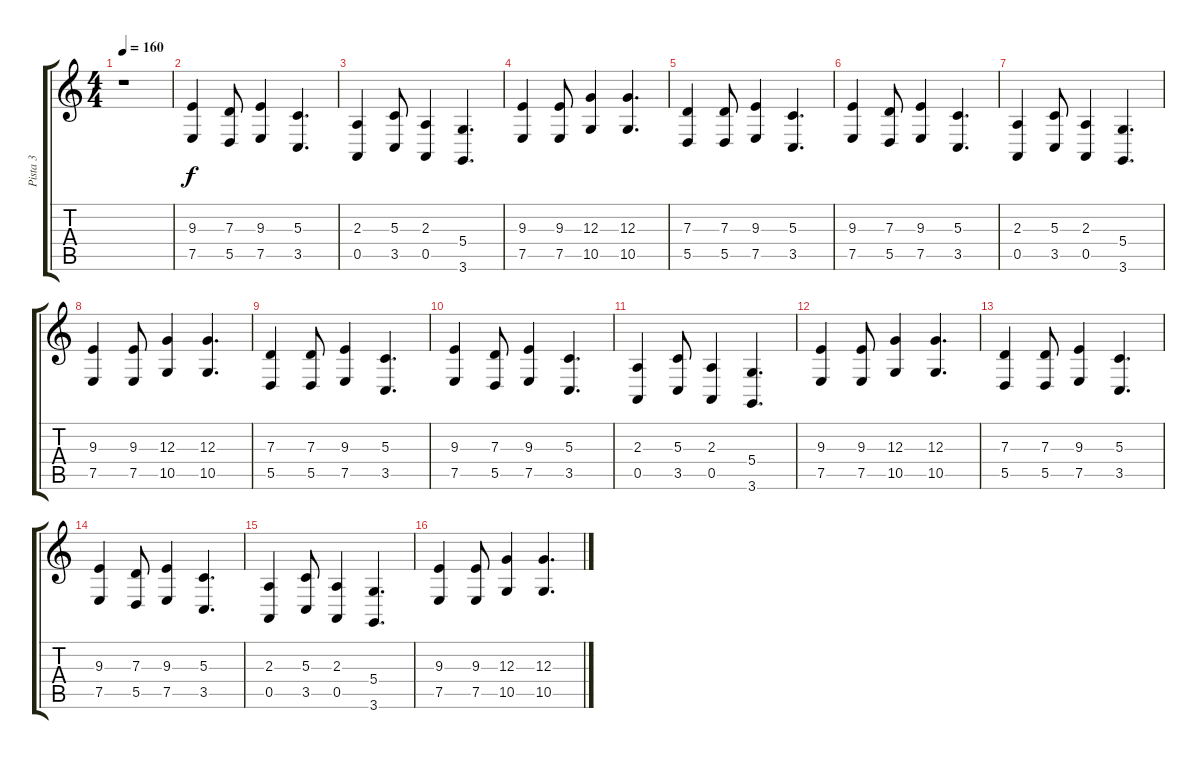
\track ("Pista 3" "Pista 3") {instrument stringensemble1}
\staff {score tabs}
\tuning (E4 B3 G3 D3 A2 E2) {hide}
\ts (4 4)
\tempo 160
\clef g2
\ks c
r.1{dy f} |
(9.3 7.5).4 (7.3 5.5).8 (9.3 7.5).4 (5.3 3.5).4{d} |
(2.3 0.5).4 (5.3 3.5).8 (2.3 0.5).4 (5.4 3.6).4{d} |
(9.3 7.5).4 (9.3 7.5).8 (12.3 10.5).4 (12.3 10.5).4{d} |
(7.3 5.5).4 (7.3 5.5).8 (9.3 7.5).4 (5.3 3.5).4{d} |
(9.3 7.5).4 (7.3 5.5).8 (9.3 7.5).4 (5.3 3.5).4{d} |
(2.3 0.5).4 (5.3 3.5).8 (2.3 0.5).4 (5.4 3.6).4{d} |
(9.3 7.5).4 (9.3 7.5).8 (12.3 10.5).4 (12.3 10.5).4{d} |
(7.3 5.5).4 (7.3 5.5).8 (9.3 7.5).4 (5.3 3.5).4{d} |
(9.3 7.5).4 (7.3 5.5).8 (9.3 7.5).4 (5.3 3.5).4{d} |
(2.3 0.5).4 (5.3 3.5).8 (2.3 0.5).4 (5.4 3.6).4{d} |
(9.3 7.5).4 (9.3 7.5).8 (12.3 10.5).4 (12.3 10.5).4{d} |
(7.3 5.5).4 (7.3 5.5).8 (9.3 7.5).4 (5.3 3.5).4{d} |
(9.3 7.5).4 (7.3 5.5).8 (9.3 7.5).4 (5.3 3.5).4{d} |
(2.3 0.5).4 (5.3 3.5).8 (2.3 0.5).4 (5.4 3.6).4{d} |
(9.3 7.5).4 (9.3 7.5).8 (12.3 10.5).4 (12.3 10.5).4{d}
